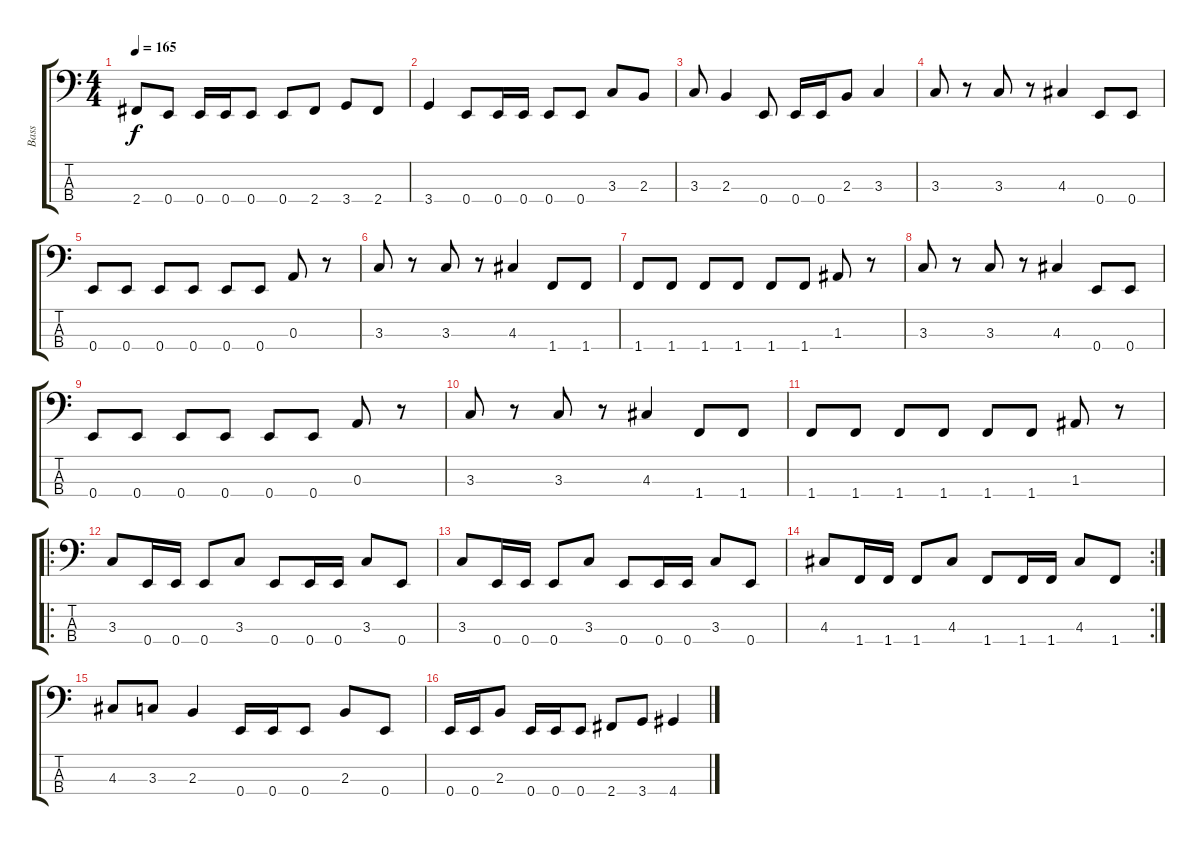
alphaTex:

\track ("Bass" "Bass") {instrument electricbasspick}
\staff {score tabs}
\tuning (G2 D2 A1 E1) {hide}
\ts (4 4)
\tempo 165
\clef f4
\ks c
2.4{t}.8{dy f} 0.4.8 0.4.16 0.4.16 0.4.8 0.4.8 2.4.8 3.4.8 2.4.8 |
3.4.4 0.4.8 0.4.16 0.4.16 0.4.8 0.4.8 3.3.8 2.3.8 |
3.3.8 2.3.4 0.4.8 0.4.16 0.4.16 2.3.8 3.3.4 |
3.3.8 r.8 3.3.8 r.8 4.3.4 0.4.8 0.4.8 |
0.4.8 0.4.8 0.4.8 0.4.8 0.4.8 0.4.8 0.3.8 r.8 |
3.3.8 r.8 3.3.8 r.8 4.3.4 1.4.8 1.4.8 |
1.4.8 1.4.8 1.4.8 1.4.8 1.4.8 1.4.8 1.3.8 r.8 |
3.3.8 r.8 3.3.8 r.8 4.3.4 0.4.8 0.4.8 |
0.4.8 0.4.8 0.4.8 0.4.8 0.4.8 0.4.8 0.3.8 r.8 |
3.3.8 r.8 3.3.8 r.8 4.3.4 1.4.8 1.4.8 |
1.4.8 1.4.8 1.4.8 1.4.8 1.4.8 1.4.8 1.3.8 r.8 |
\ro
3.3.8 0.4.16 0.4.16 0.4.8 3.3.8 0.4.8 0.4.16 0.4.16 3.3.8 0.4.8 |
3.3.8 0.4.16 0.4.16 0.4.8 3.3.8 0.4.8 0.4.16 0.4.16 3.3.8 0.4.8 |
\rc 2
4.3.8 1.4.16 1.4.16 1.4.8 4.3.8 1.4.8 1.4.16 1.4.16 4.3.8 1.4.8 |
4.3.8 3.3.8 2.3.4 0.4.16 0.4.16 0.4.8 2.3.8 0.4.8 |
0.4.16 0.4.16 2.3.8 0.4.16 0.4.16 0.4.8 2.4.8 3.4.8 4.4.4
